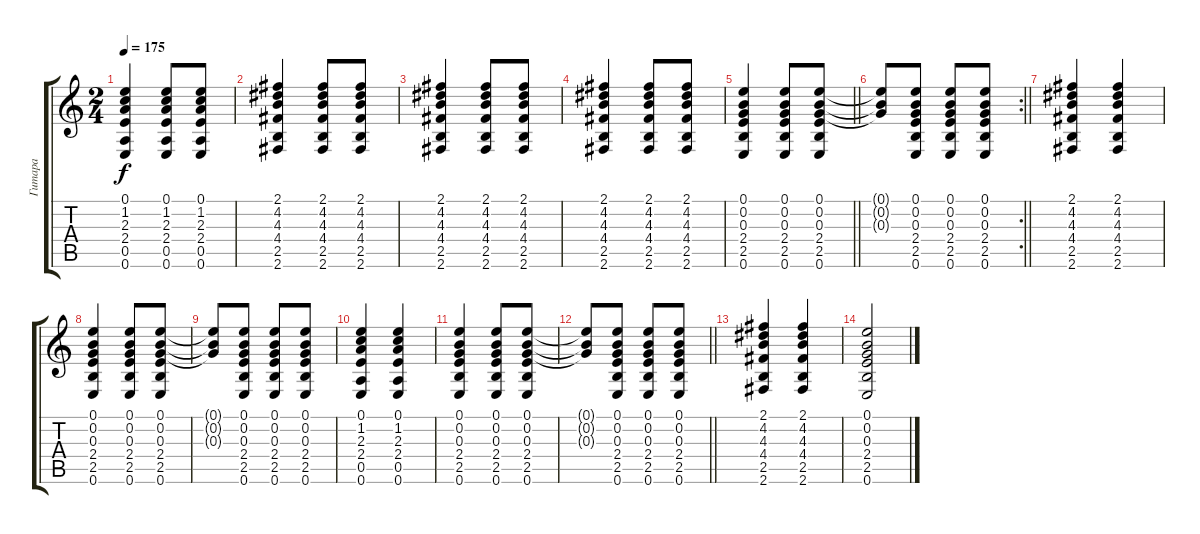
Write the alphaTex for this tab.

\track ("Гитара" "Гитара") {instrument acousticguitarsteel}
\staff {score tabs}
\tuning (E4 B3 G3 D3 A2 E2) {hide}
\ts (2 4)
\tempo 175
\clef g2
\ks c
(0.1 1.2 2.3 2.4 0.5 0.6).4{dy f} (0.1 1.2 2.3 2.4 0.5 0.6).8 (0.1 1.2 2.3 2.4 0.5 0.6).8 |
(2.1 4.2 4.3 4.4 2.5 2.6).4 (2.1 4.2 4.3 4.4 2.5 2.6).8 (2.1 4.2 4.3 4.4 2.5 2.6).8 |
(2.1 4.2 4.3 4.4 2.5 2.6).4 (2.1 4.2 4.3 4.4 2.5 2.6).8 (2.1 4.2 4.3 4.4 2.5 2.6).8 |
(2.1 4.2 4.3 4.4 2.5 2.6).4 (2.1 4.2 4.3 4.4 2.5 2.6).8 (2.1 4.2 4.3 4.4 2.5 2.6).8 |
\barLineRight lightlight
(0.1 0.2 0.3 2.4 2.5 0.6).4 (0.1 0.2 0.3 2.4 2.5 0.6).8 (0.1 0.2 0.3 2.4 2.5 0.6).8 |
\rc 2
\barLineRight lightlight
(0.1{t} 0.2{t} 0.3{t}).8 (0.1 0.2 0.3 2.4 2.5 0.6).8 (0.1 0.2 0.3 2.4 2.5 0.6).8 (0.1 0.2 0.3 2.4 2.5 0.6).8 |
(2.1 4.2 4.3 4.4 2.5 2.6).4 (2.1 4.2 4.3 4.4 2.5 2.6).4 |
(0.1 0.2 0.3 2.4 2.5 0.6).4 (0.1 0.2 0.3 2.4 2.5 0.6).8 (0.1 0.2 0.3 2.4 2.5 0.6).8 |
(0.1{t} 0.2{t} 0.3{t}).8 (0.1 0.2 0.3 2.4 2.5 0.6).8 (0.1 0.2 0.3 2.4 2.5 0.6).8 (0.1 0.2 0.3 2.4 2.5 0.6).8 |
(0.1 1.2 2.3 2.4 0.5 0.6).4 (0.1 1.2 2.3 2.4 0.5 0.6).4 |
(0.1 0.2 0.3 2.4 2.5 0.6).4 (0.1 0.2 0.3 2.4 2.5 0.6).8 (0.1 0.2 0.3 2.4 2.5 0.6).8 |
\barLineRight lightlight
(0.1{t} 0.2{t} 0.3{t}).8 (0.1 0.2 0.3 2.4 2.5 0.6).8 (0.1 0.2 0.3 2.4 2.5 0.6).8 (0.1 0.2 0.3 2.4 2.5 0.6).8 |
(2.1 4.2 4.3 4.4 2.5 2.6).4 (2.1 4.2 4.3 4.4 2.5 2.6).4 |
(0.1 0.2 0.3 2.4 2.5 0.6).2
